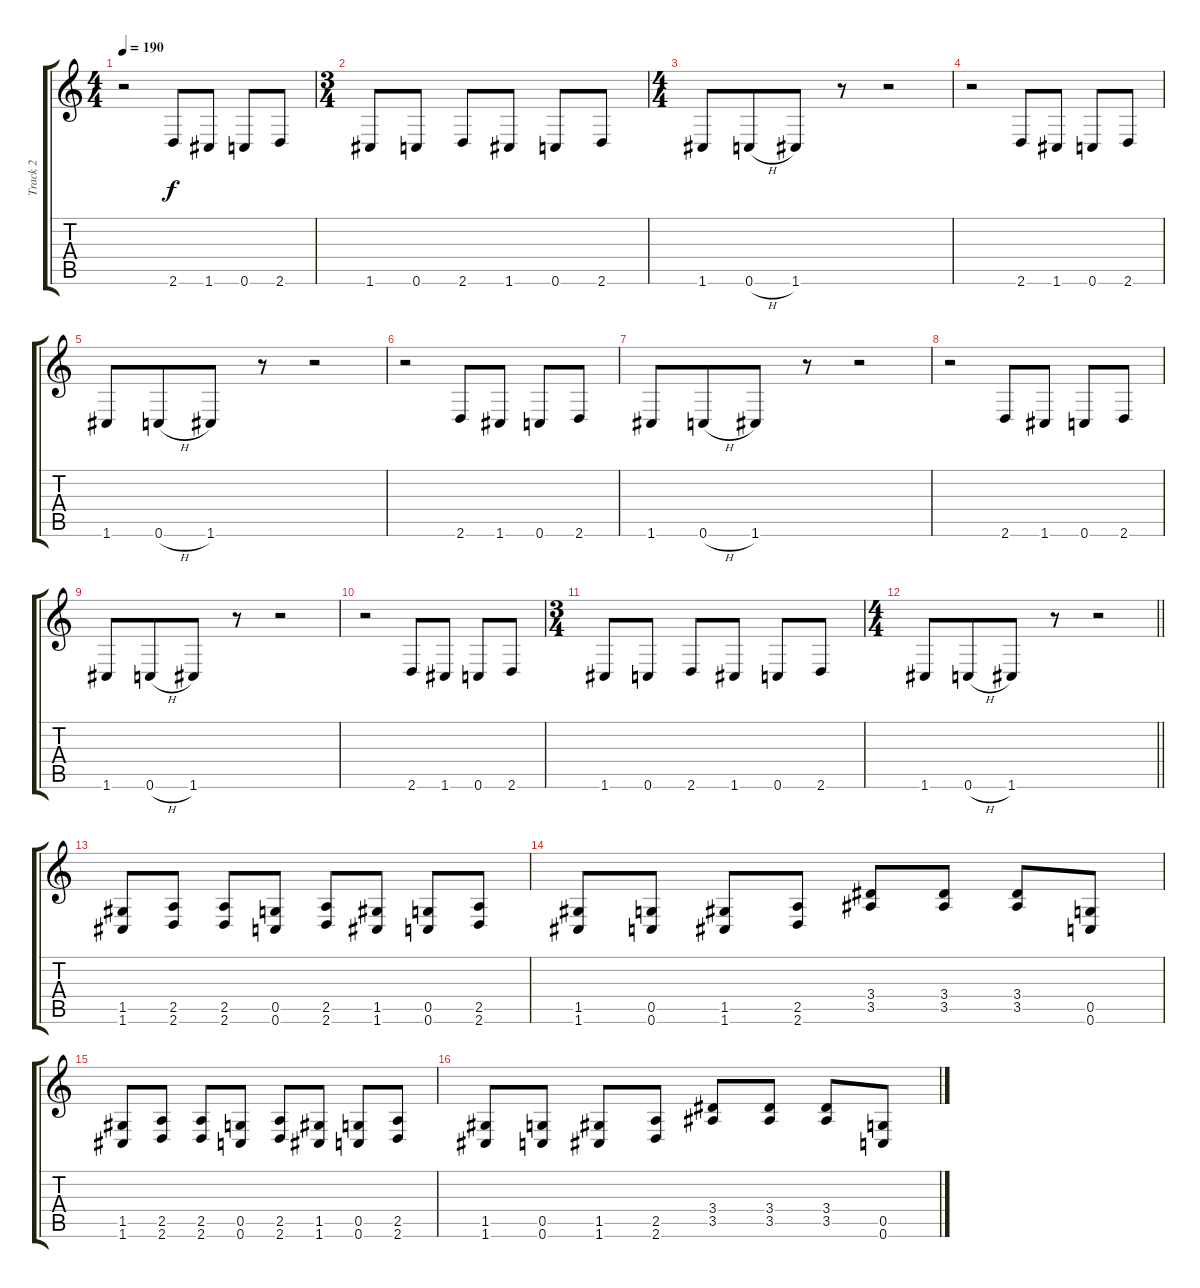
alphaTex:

\track ("Track 2" "Track 2") {instrument distortionguitar}
\staff {score tabs}
\tuning (D4 A3 F3 C3 G2 C2) {hide}
\ts (4 4)
\tempo 190
\clef g2
\ks c
r.2{dy f} 2.6.8 1.6.8 0.6.8 2.6.8 |
\ts (3 4)
1.6.8 0.6.8 2.6.8 1.6.8 0.6.8 2.6.8 |
\ts (4 4)
1.6.8 0.6{h}.8{beam merge} 1.6.8 r.8 r.2 |
r.2 2.6.8 1.6.8 0.6.8 2.6.8 |
1.6.8 0.6{h}.8{beam merge} 1.6.8 r.8 r.2 |
r.2 2.6.8 1.6.8 0.6.8 2.6.8 |
1.6.8 0.6{h}.8{beam merge} 1.6.8 r.8 r.2 |
r.2 2.6.8 1.6.8 0.6.8 2.6.8 |
1.6.8 0.6{h}.8{beam merge} 1.6.8 r.8 r.2 |
r.2 2.6.8 1.6.8 0.6.8 2.6.8 |
\ts (3 4)
1.6.8 0.6.8 2.6.8 1.6.8 0.6.8 2.6.8 |
\ts (4 4)
\barLineRight lightlight
1.6.8 0.6{h}.8{beam merge} 1.6.8 r.8 r.2 |
\section ("" "")
(1.5 1.6).8 (2.5 2.6).8 (2.5 2.6).8 (0.5 0.6).8 (2.5 2.6).8 (1.5 1.6).8 (0.5 0.6).8 (2.5 2.6).8 |
(1.5 1.6).8 (0.5 0.6).8 (1.5 1.6).8 (2.5 2.6).8 (3.4 3.5).8 (3.4 3.5).8 (3.4 3.5).8 (0.5 0.6).8 |
(1.5 1.6).8 (2.5 2.6).8 (2.5 2.6).8 (0.5 0.6).8 (2.5 2.6).8 (1.5 1.6).8 (0.5 0.6).8 (2.5 2.6).8 |
(1.5 1.6).8 (0.5 0.6).8 (1.5 1.6).8 (2.5 2.6).8 (3.4 3.5).8 (3.4 3.5).8 (3.4 3.5).8 (0.5 0.6).8
